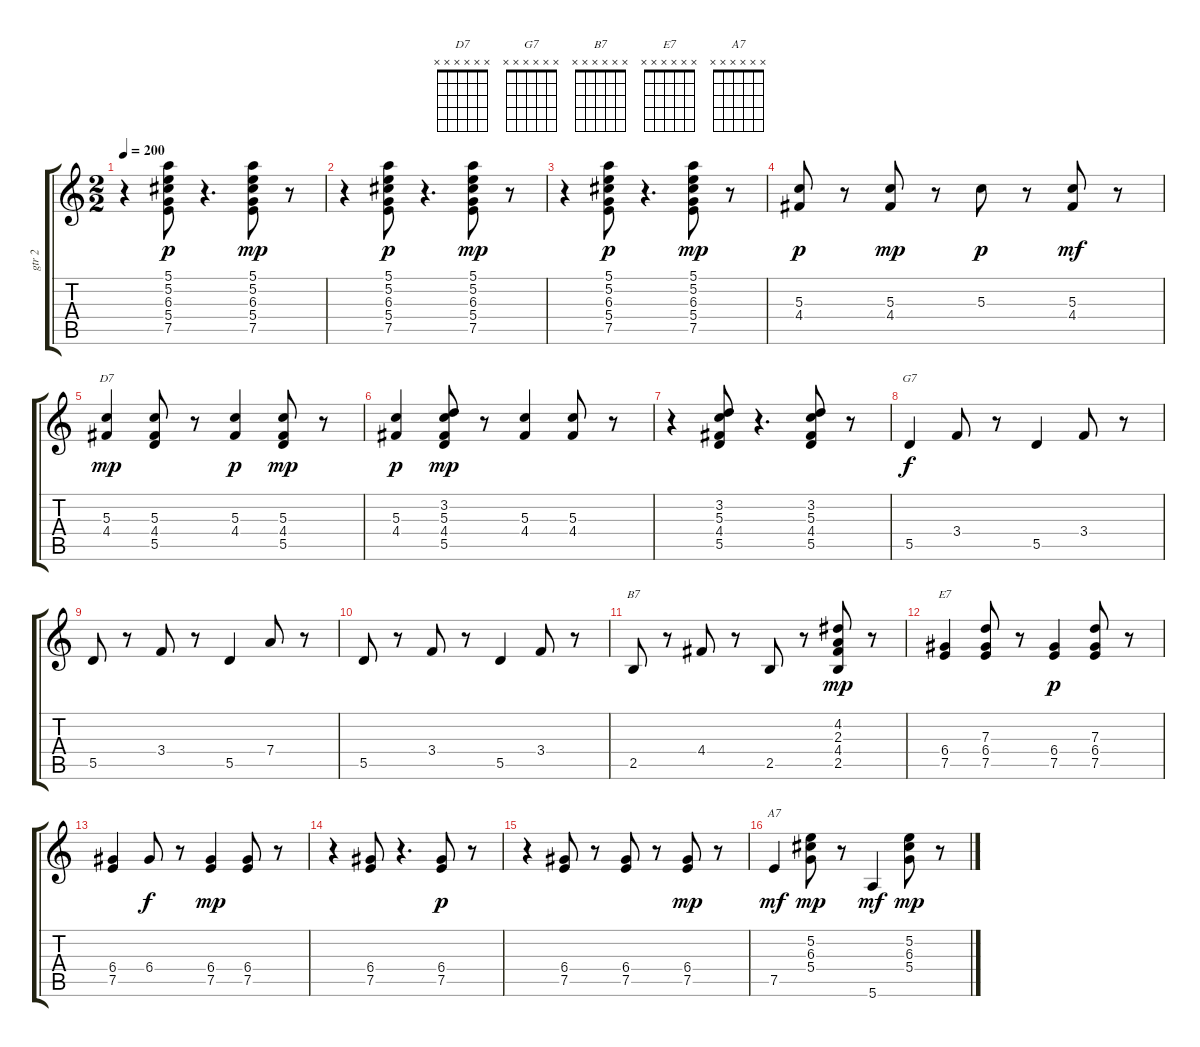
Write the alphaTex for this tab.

\track ("gtr 2" "gtr 2") {instrument acousticguitarnylon}
\staff {score tabs}
\tuning (E4 B3 G3 D3 A2 E2) {hide}
\chord ("D7" x x x x x x) {firstfret 0}
\chord ("G7" x x x x x x) {firstfret 0}
\chord ("B7" x x x x x x) {firstfret 0}
\chord ("E7" x x x x x x) {firstfret 0}
\chord ("A7" x x x x x x) {firstfret 0}
\ts (2 2)
\tempo 200
\clef g2
\ks c
r.4{dy mp} (5.1 5.2 6.3 5.4 7.5).8{dy p} r.4{d} (5.1 5.2 6.3 5.4 7.5).8{dy mp} r.8 |
r.4 (5.1 5.2 6.3 5.4 7.5).8{dy p} r.4{d} (5.1 5.2 6.3 5.4 7.5).8{dy mp} r.8 |
r.4 (5.1 5.2 6.3 5.4 7.5).8{dy p} r.4{d} (5.1 5.2 6.3 5.4 7.5).8{dy mp} r.8 |
(5.3 4.4).8{dy p} r.8 (5.3 4.4).8{dy mp} r.8 5.3.8{dy p} r.8 (5.3 4.4).8{dy mf} r.8 |
(5.3 4.4).4{ch "D7" dy mp} (5.3 4.4 5.5).8 r.8 (5.3 4.4).4{dy p} (5.3 4.4 5.5).8{dy mp} r.8 |
(5.3 4.4).4{dy p} (3.2 5.3 4.4 5.5).8{dy mp} r.8 (5.3 4.4).4 (5.3 4.4).8 r.8 |
r.4 (3.2 5.3 4.4 5.5).8 r.4{d} (3.2 5.3 4.4 5.5).8 r.8 |
5.5.4{ch "G7" dy f} 3.4.8 r.8 5.5.4 3.4.8 r.8 |
5.5.8 r.8 3.4.8 r.8 5.5.4 7.4.8 r.8 |
5.5.8 r.8 3.4.8 r.8 5.5.4 3.4.8 r.8 |
2.5.8{ch "B7"} r.8 4.4.8 r.8 2.5.8 r.8 (4.2 2.3 4.4 2.5).8{dy mp} r.8 |
(6.4 7.5).4{ch "E7"} (7.3 6.4 7.5).8 r.8 (6.4 7.5).4{dy p} (7.3 6.4 7.5).8 r.8 |
(6.4 7.5).4 6.4.8{dy f} r.8 (6.4 7.5).4{dy mp} (6.4 7.5).8 r.8 |
r.4 (6.4 7.5).8 r.4{d} (6.4 7.5).8{dy p} r.8 |
r.4 (6.4 7.5).8 r.8 (6.4 7.5).8 r.8 (6.4 7.5).8{dy mp} r.8 |
7.5.4{ch "A7" dy mf} (5.2 6.3 5.4).8{dy mp} r.8 5.6.4{dy mf} (5.2 6.3 5.4).8{dy mp} r.8
